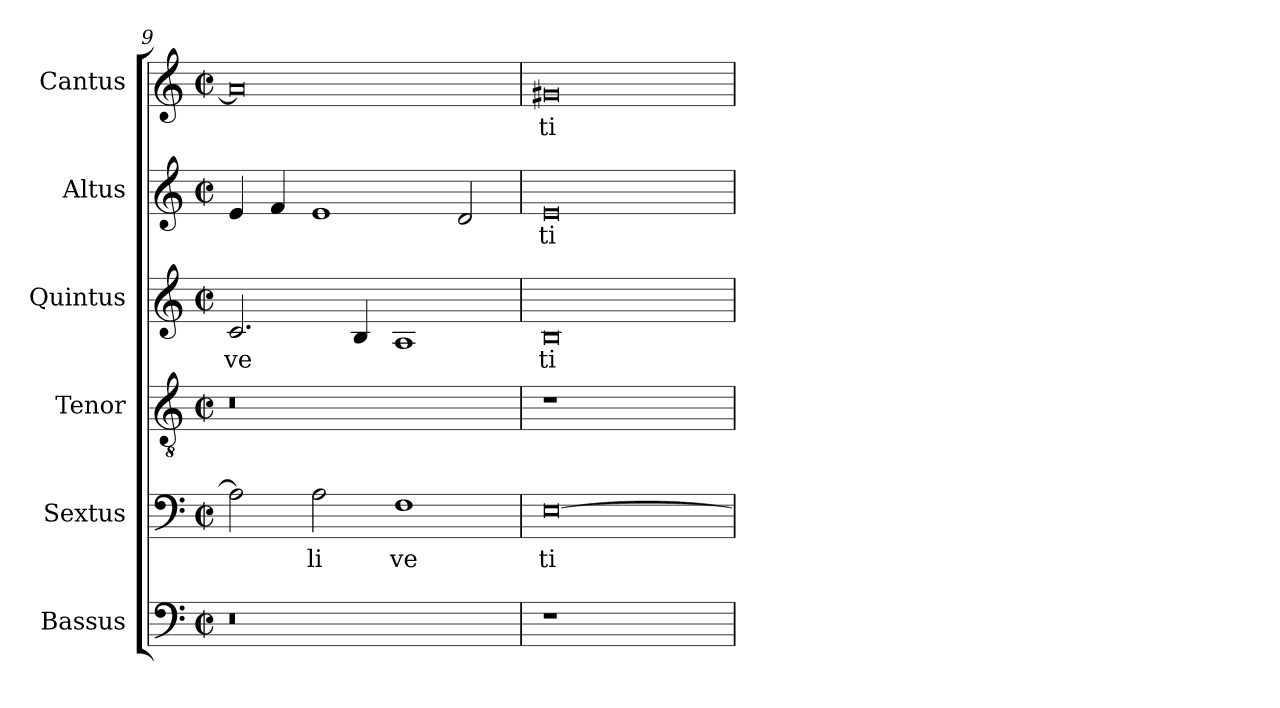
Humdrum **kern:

**kern	**kern	**text	**kern	**kern	**text	**kern	**text	**kern	**text
*part6	*part5	*part5	*part4	*part3	*part3	*part2	*part2	*part1	*part1
*staff6	*staff5	*staff5	*staff4	*staff3	*staff3	*staff2	*staff2	*staff1	*staff1
*I"Bassus	*I"Sextus	*	*I"Tenor	*I"Quintus	*	*I"Altus	*	*I"Cantus	*
*clefF4	*clefF4	*	*clefGv2	*clefG2	*	*clefG2	*	*clefG2	*
*k[]	*k[]	*	*k[]	*k[]	*	*k[]	*	*k[]	*
*C:	*C:	*	*C:	*C:	*	*C:	*	*C:	*
*M2/2	*M2/2	*	*M2/2	*M2/2	*	*M2/2	*	*M2/2	*
*met(c|)	*met(c|)	*	*met(c|)	*met(c|)	*	*met(c|)	*	*met(c|)	*
=9	=9	=9	=9	=9	=9	=9	=9	=9	=9
!	!	!LO:LY:b:cj	!	!	!LO:LY:b:cj	!	!LO:LY:b:cj	!	!LO:LY:b:cj
0r	2A\]	.	0r	2.c/	-ve-	4e/	.	0a]	.
!	!	!	!	!	!	!	!LO:LY:b:cj	!	!
.	.	.	.	.	.	4f/	.	.	.
!	!	!LO:LY:b:cj	!	!	!	!	!LO:LY:b:cj	!	!
.	2A\	li	.	.	.	1e	.	.	.
!	!	!	!	!	!LO:LY:b:cj	!	!	!	!
.	.	.	.	4B/	--	.	.	.	.
!	!	!LO:LY:b:cj	!	!	!LO:LY:b:cj	!	!	!	!
.	1F	ve	.	1A	--	.	.	.	.
!	!	!	!	!	!	!	!LO:LY:b:cj	!	!
.	.	.	.	.	.	2d/	.	.	.
=10	=10	=10	=10	=10	=10	=10	=10	=10	=10
!	!	!LO:LY:b:cj	!	!	!LO:LY:b:cj	!	!LO:LY:b:cj	!	!LO:LY:b:cj
1r	[>0E	ti	1r	0B	-ti	0e	ti	0g#X	ti
1ryy	.	.	1ryy	.	.	.	.	.	.
=	=	=	=	=	=	=	=	=	=
*-	*-	*-	*-	*-	*-	*-	*-	*-	*-
